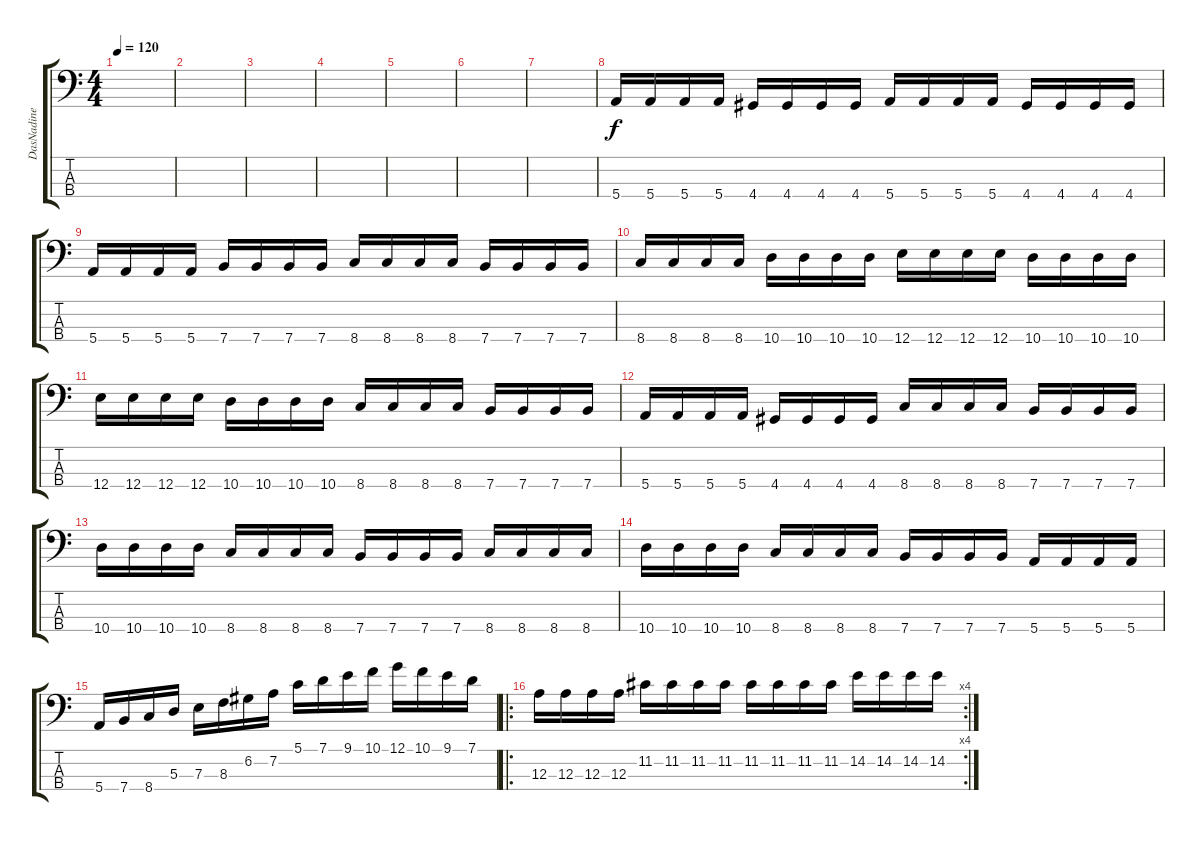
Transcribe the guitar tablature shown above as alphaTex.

\track ("DasNadine" "DasNadine") {instrument electricbassfinger}
\staff {score tabs}
\tuning (G2 D2 A1 E1) {hide}
\ts (4 4)
\tempo 120
\clef f4
\ks c
|
|
|
|
|
|
|
5.4.16 5.4.16 5.4.16 5.4.16 4.4.16 4.4.16 4.4.16 4.4.16 5.4.16 5.4.16 5.4.16 5.4.16 4.4.16 4.4.16 4.4.16 4.4.16 |
5.4.16 5.4.16 5.4.16 5.4.16 7.4.16 7.4.16 7.4.16 7.4.16 8.4.16 8.4.16 8.4.16 8.4.16 7.4.16 7.4.16 7.4.16 7.4.16 |
8.4.16 8.4.16 8.4.16 8.4.16 10.4.16 10.4.16 10.4.16 10.4.16 12.4.16 12.4.16 12.4.16 12.4.16 10.4.16 10.4.16 10.4.16 10.4.16 |
12.4.16 12.4.16 12.4.16 12.4.16 10.4.16 10.4.16 10.4.16 10.4.16 8.4.16 8.4.16 8.4.16 8.4.16 7.4.16 7.4.16 7.4.16 7.4.16 |
5.4.16 5.4.16 5.4.16 5.4.16 4.4.16 4.4.16 4.4.16 4.4.16 8.4.16 8.4.16 8.4.16 8.4.16 7.4.16 7.4.16 7.4.16 7.4.16 |
10.4.16 10.4.16 10.4.16 10.4.16 8.4.16 8.4.16 8.4.16 8.4.16 7.4.16 7.4.16 7.4.16 7.4.16 8.4.16 8.4.16 8.4.16 8.4.16 |
10.4.16 10.4.16 10.4.16 10.4.16 8.4.16 8.4.16 8.4.16 8.4.16 7.4.16 7.4.16 7.4.16 7.4.16 5.4.16 5.4.16 5.4.16 5.4.16 |
5.4.16 7.4.16 8.4.16 5.3.16 7.3.16 8.3.16 6.2.16 7.2.16 5.1.16 7.1.16 9.1.16 10.1.16 12.1.16 10.1.16 9.1.16 7.1.16 |
\ro
\rc 4
12.3.16 12.3.16 12.3.16 12.3.16 11.2.16 11.2.16 11.2.16 11.2.16 11.2.16 11.2.16 11.2.16 11.2.16 14.2.16 14.2.16 14.2.16 14.2.16
